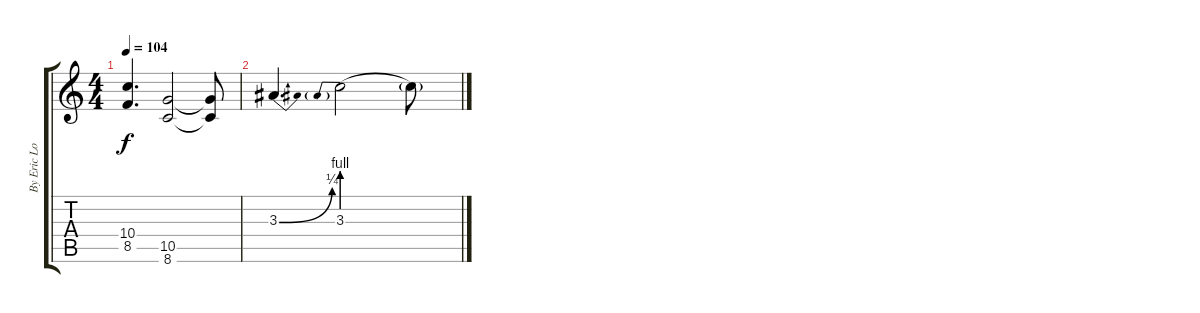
\track ("By Eric Lo" "By Eric Lo") {instrument distortionguitar}
\staff {score tabs}
\tuning (E4 B3 G3 D3 A2 E2) {hide}
\ts (4 4)
\tempo 104
\clef g2
\ks c
(10.4 8.5).4{d dy f} (10.5 8.6).2 (10.5{t} 8.6{t}).8 |
3.3{be (bend 0 0 60 1)}.4{d} 3.3{be (prebend 0 4 60 4)}.2 3.3{t}.8
